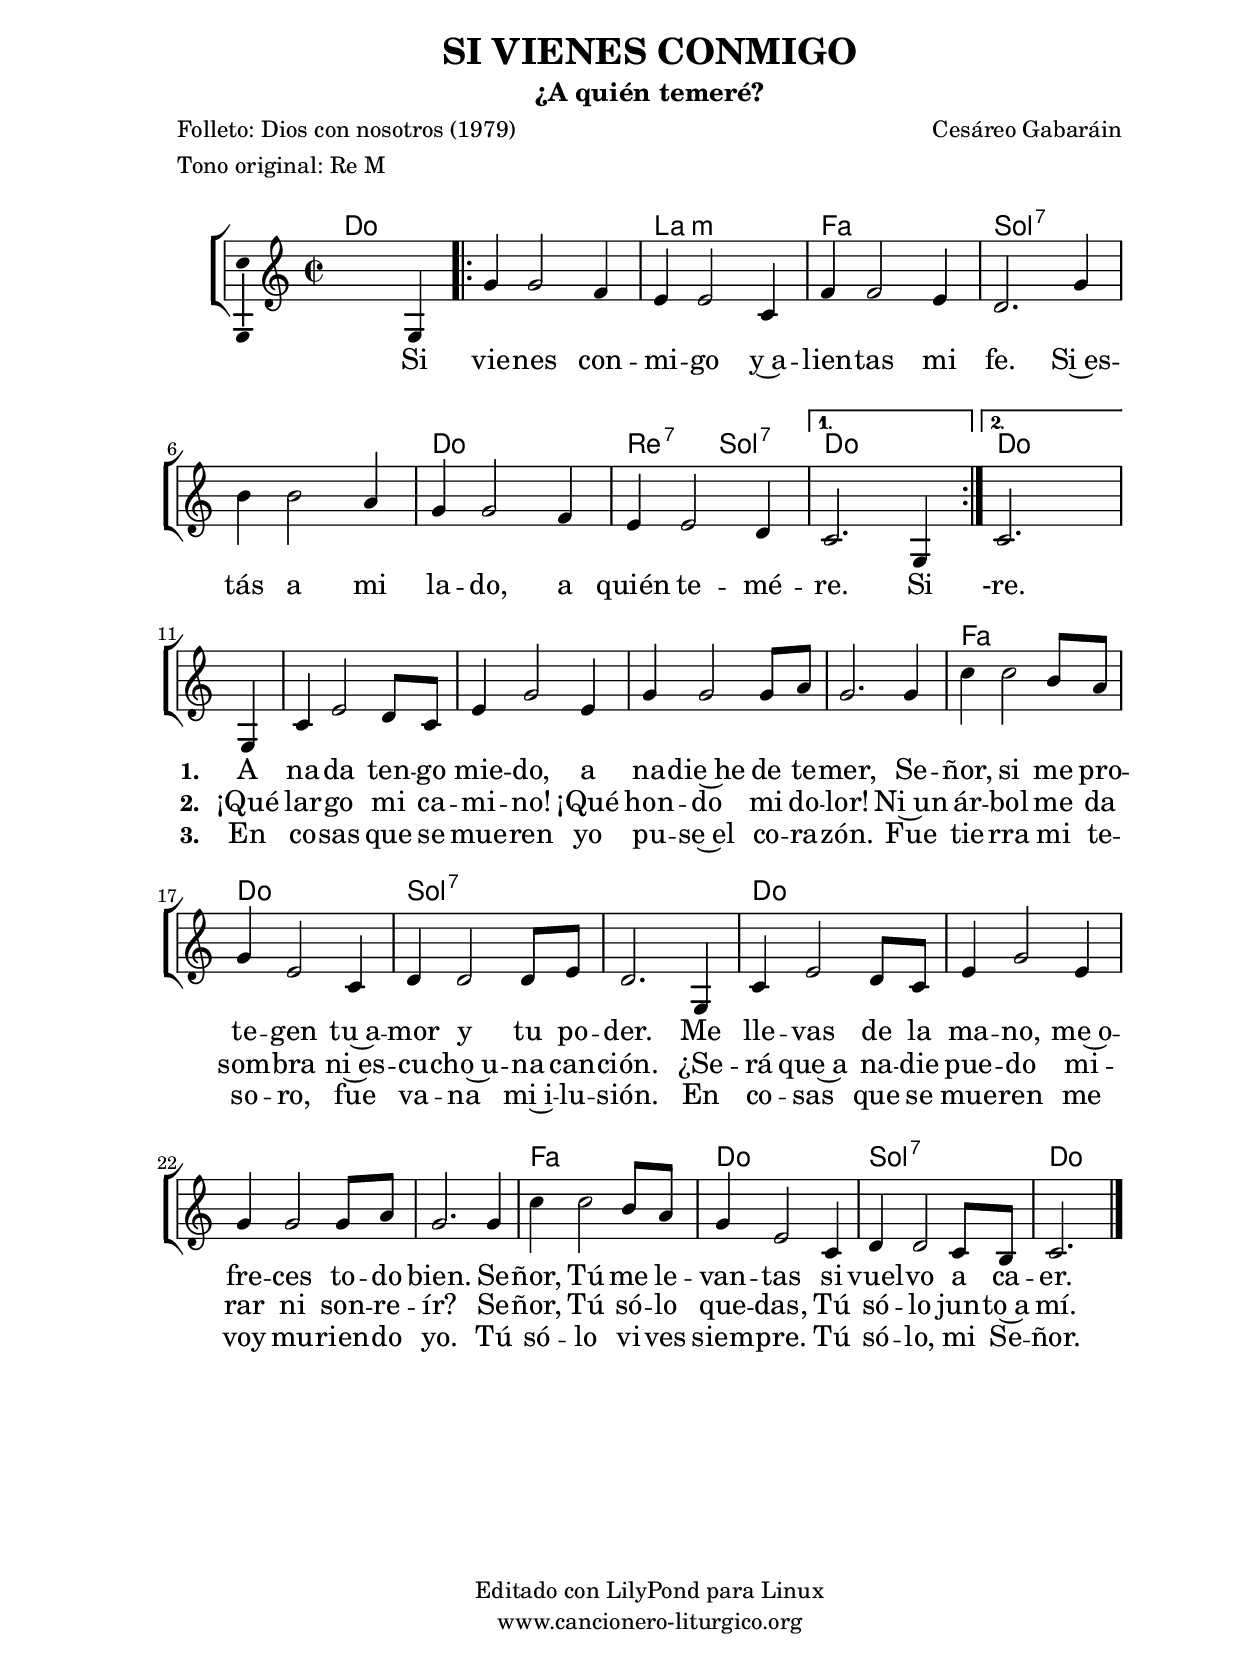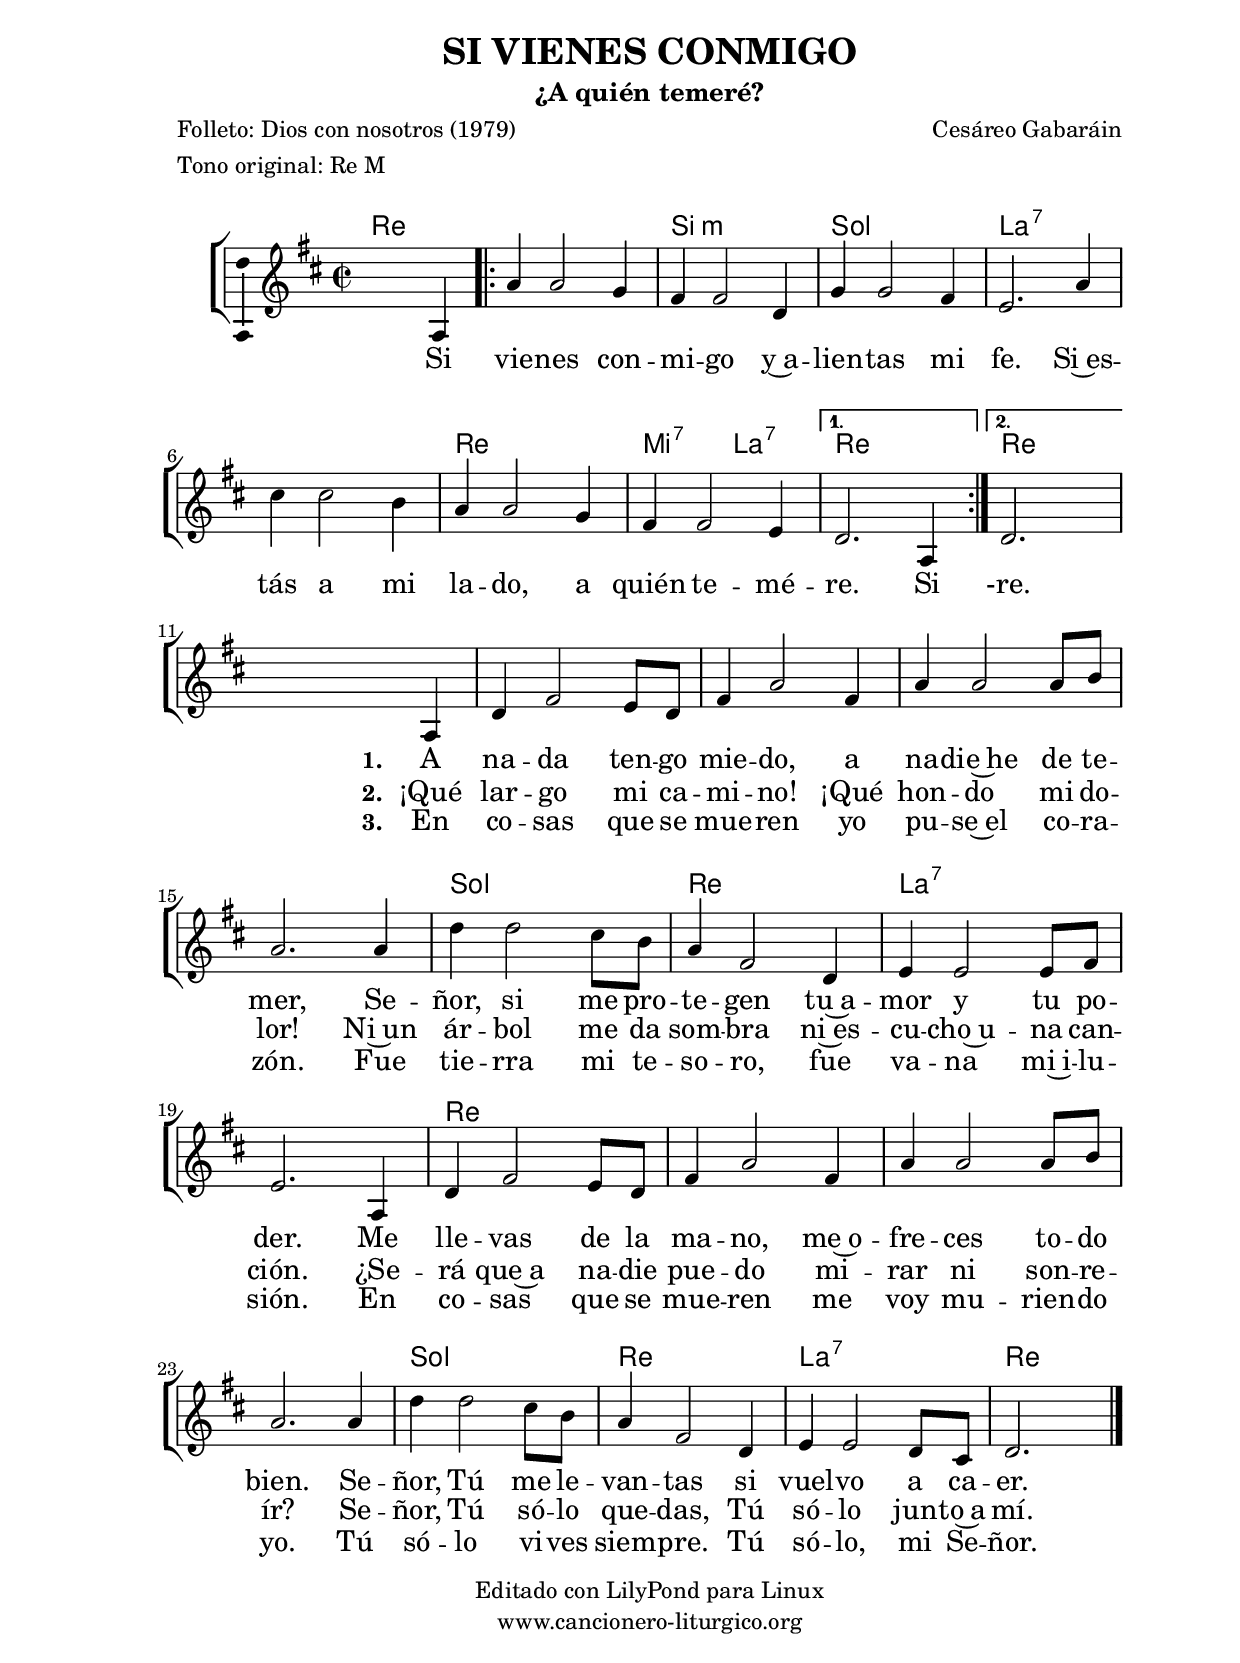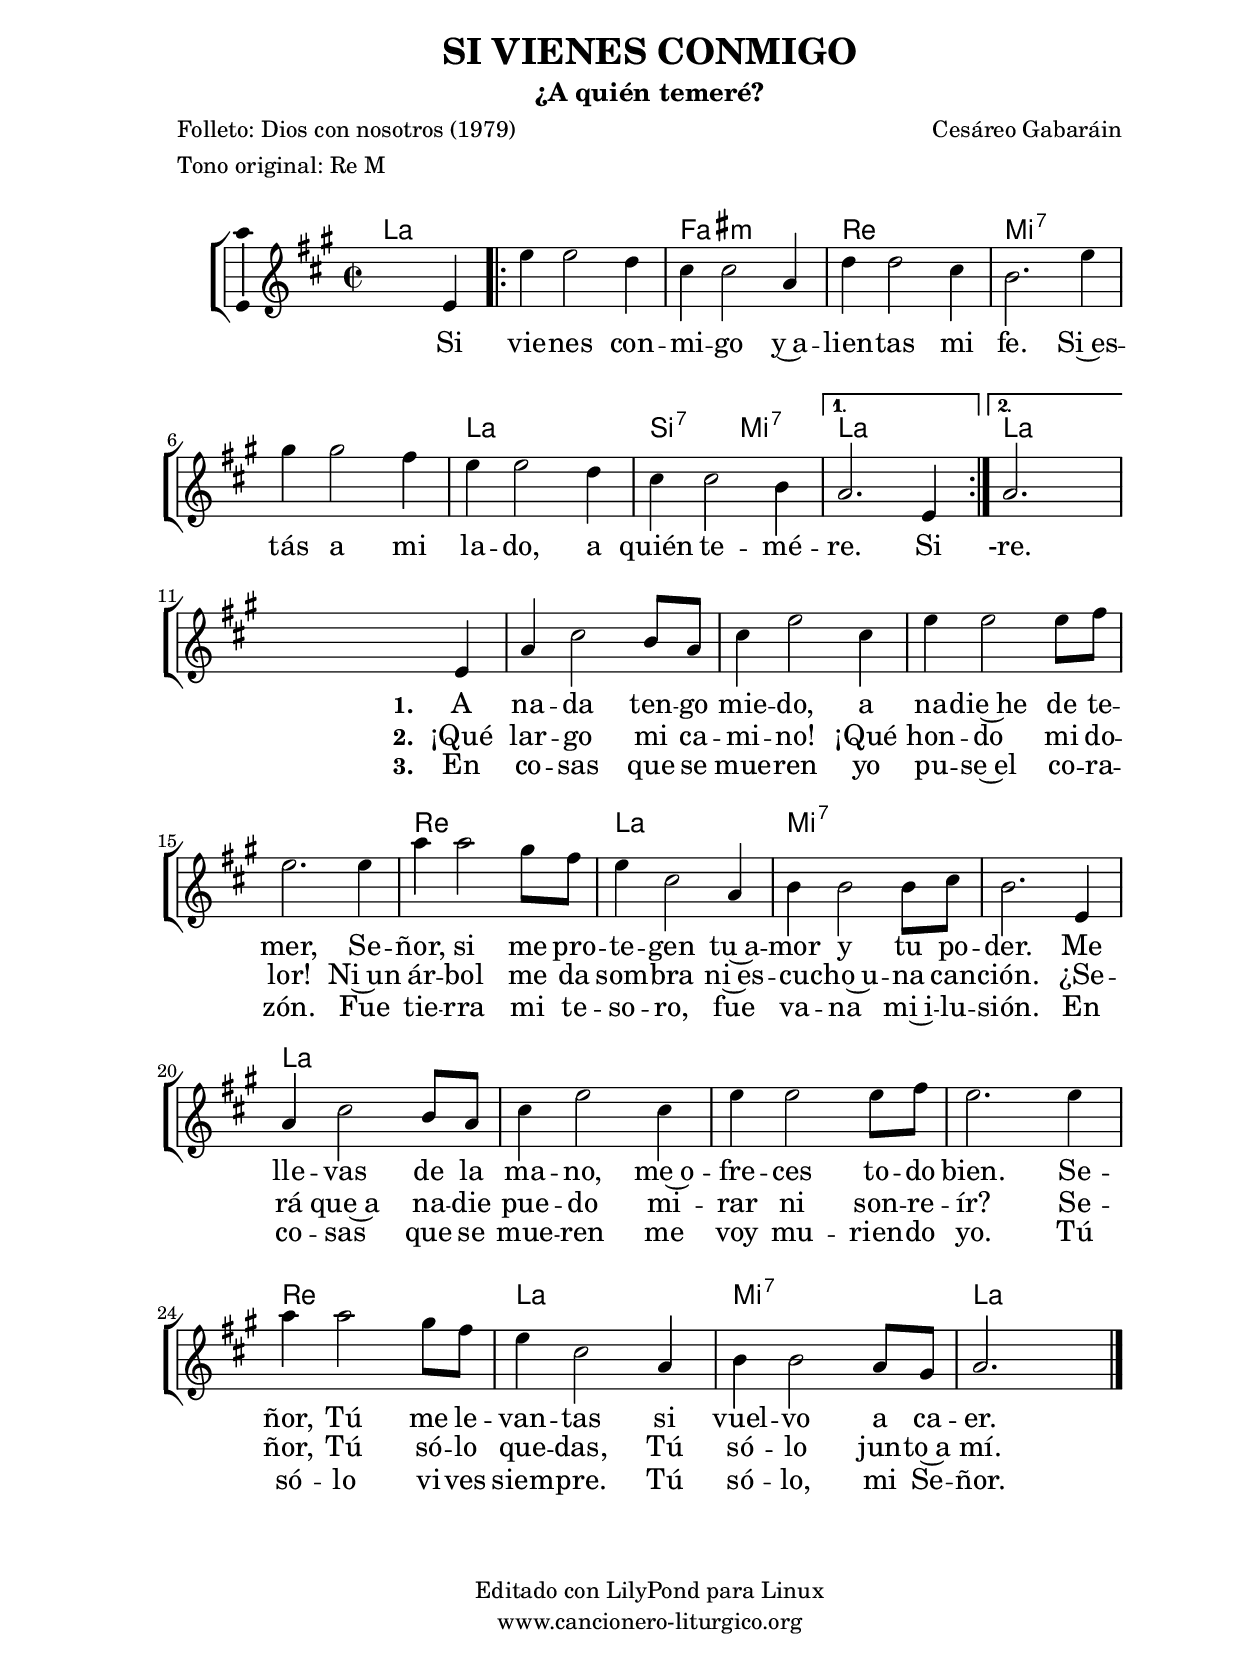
%
%para convertir .midi en .wav:
%timidity filename.midi -Ow -o finename.wav
%
%
%Para convertir de .wav a .mp3:
%lame -h -m j filename.wav
%
%
%para escuchar el midi:
%timidity nombrefichero.midi
%


%versión de lilypond para la que se ha escrito esta partitura:
\version "2.16.0"

	%Tamaño papel
	#(set-default-paper-size "a4")
	%Tamaño partitura
	#(set-global-staff-size 20)
	%No responde al pulsar sobre una nota
	#(ly:set-option 'point-and-click #f)

%parámetros del encabezamiento:
\header {
	title = "SI VIENES CONMIGO"
	subtitle = "¿A quién temeré?"
	composer = "Cesáreo Gabaráin"
	poet = "Folleto: Dios con nosotros (1979)"
	meter = "Tono original: Re M"
	arranger = ""
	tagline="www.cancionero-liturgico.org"
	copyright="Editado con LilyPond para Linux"
	}

%parámetros asociados al papel:
\paper {
	oddHeaderMarkup = \markup {\fill-line { \on-the-fly #not-first-page \fromproperty #'header:title \on-the-fly #not-first-page \fromproperty #'header:composer }}
	evenHeaderMarkup = \markup {\fill-line { \fromproperty #'header:composer \fromproperty #'header:title }}
	#(set-paper-size "a4")
	print-page-number = ##f
	first-page-number = 1
	print-first-page-number = ##f
%	head-separation = 3.0 \cm
	top-margin = 2.0 \cm
	bottom-margin = 0.5\cm
%%%	bottom-margin = -2.5\cm
	left-margin = 3.0 \cm
	line-width = 16.0 \cm 
	indent = 8\mm
	interscoreline = 2.\mm
	between-system-space = 15\mm
%	para que las partituras no llenen la hoja:
	ragged-bottom = ##t
%	idem para la última hoja:
	ragged-last-bottom = ##f
%	para que las partituras llenen el ancho del papel:
	ragged-last = ##f
	after-title-space = 2.5 \cm
page-count=1
%system-count=8

	%Flexible Vertical Spacing
%	markup-markup-spacing =
%	#'((basic-distance . 15) (minimum-distance . 15) (padding . 3))
	markup-system-spacing =
	#'((basic-distance . 15) (minimum-distance . 15) (padding . 3))
	system-system-spacing =
	#'((basic-distance . 15) (minimum-distance . 15) (padding . 3))
	score-system-spacing =
	#'((basic-distance . 15) (minimum-distance . 15) (padding . 5))
%	top-system-spacing = % header
%	#'((basic-distance . 8) (minimum-distance . 0) (padding . 0))
%	top-markup-spacing =
%	#'((basic-distance . 20) (minimum-distance . 20) (padding . 0))
	last-bottom-spacing = % footer
	#'((basic-distance . 5) (minimum-distance . 5) (padding . 0))
%	score-markup-spacing =
%	#'((basic-distance . 16) (minimum-distance . 13) (padding . 0))

	}


%parámetros que afectan a toda la partitura:
global = {
	%clave de sol (G):
	\clef G
	%armadura:
	\transpose d c
	\key d \major
	\tempo 4=200
	\set Score.tempoHideNote = ##t
	}


acordes = {
	\italianChords
	\chordmode {
	\transpose d c
{

d1
\repeat volta 2 {
d b:m g a:7 s d e2:7 a2:7
}

\alternative {
{
d1
}
{
d1
}
}

s1
d s s s g d a:7 s d s s s g d a:7 d

	}
	}
}

melodia = 
	\transpose d c
{
	\relative c'{
	\time 2/2

s2. a4

\repeat volta 2 {
a'4 a2 g4
fis4 fis2 d4
g4 g2 fis4
e2. a4
cis4 cis2 b4
a4 a2 g4
fis4 fis2 e4
}

\alternative{
{
d2. a4
}
{
d2. s4
}
}

%\bar ""
\break

s2 s4 a4
d4 fis2 e8 d
fis4 a2 fis4
a4 a2 a8 b
a2. a4
d4 d2 cis8 b
a4 fis2
d4
e4 e2 e8 fis
e2. a,4
d4 fis2 e8 d
fis4 a2 fis4
a4 a2 a8 b
a2. a4
d4 d2 cis8 b
a4 fis2
d4
e4 e2 d8 cis
d2. s4

\bar "|."
	}
	}


texto = \lyricmode {
Si vie -- nes con -- mi -- go y~a -- lien -- tas mi fe.
Si~es -- tás a mi la -- do,
a quién te -- mé -- re.
Si -re.

\set stanza =#"1. " A na -- da ten -- go mie -- do,
a na -- die~he de te -- mer,
Se -- ñor, si me pro -- te -- gen
tu~a -- mor y tu po -- der.
Me lle -- vas de la ma -- no,
me~o -- fre -- ces to -- do bien.
Se -- ñor, Tú me le -- van -- tas
si vuel -- vo a ca -- er.

	}


textodos = \lyricmode {
\skip1 \skip1 \skip1 \skip1 \skip1 \skip1
\skip1 \skip1 \skip1 \skip1 \skip1 \skip1
\skip1 \skip1 \skip1 \skip1 \skip1 \skip1
\skip1 \skip1 \skip1 \skip1 \skip1 \skip1
\set stanza =#"2. " ¡Qué lar -- go mi ca -- mi -- no!
¡Qué hon -- do mi do -- lor!
Ni~un ár -- bol me da som -- bra
ni~es -- cu -- cho~u -- na can -- ción.
¿Se -- rá que~a na -- die pue -- do
mi -- rar ni son -- re -- ír?
Se -- ñor, Tú só -- lo que -- das,
Tú só -- lo jun -- to~a mí.

	}

textotres = \lyricmode {
\skip1 \skip1 \skip1 \skip1 \skip1 \skip1
\skip1 \skip1 \skip1 \skip1 \skip1 \skip1
\skip1 \skip1 \skip1 \skip1 \skip1 \skip1
\skip1 \skip1 \skip1 \skip1 \skip1 \skip1
\set stanza =#"3. " En co -- sas que se mue -- ren
yo pu -- se~el co -- ra -- zón.
Fue tie -- rra mi te -- so -- ro,
fue va -- na mi~i -- lu -- sión.
En co -- sas que se mue -- ren
me voy mu -- rien -- do yo.
Tú só -- lo vi -- ves siem -- pre.
Tú só -- lo, mi Se -- ñor.

	}

acordesStaff = \context ChordNames = acordesStaff <<
	\set chordChanges = ##t
	\acordes
	>>


vozStaff = \context Voice = vozStaff
\with {\consists "Ambitus_engraver"}
<<
%	\set Staff.instrumentName = ""
%	\set Staff.shortInstrumentName = ""
%	\set Staff.midiInstrument = #"clarinet"
%	\set Staff.midiInstrument = #"cello"
%	\set Staff.midiInstrument = #"flute"
	\set Staff.midiInstrument = #"electric guitar (jazz)"
%	\set Staff.midiInstrument = #"english horn"
%	\set Staff.midiInstrument = #"violin"
%	\set Staff.midiInstrument = #"glockenspiel"
	\set Staff.midiMinimumVolume = #0.7
	\set Staff.midiMaximumVolume = #0.9
	\global
	\melodia
	>>

textoStaff = \context Lyrics = textoStaff <<
	\lyricsto vozStaff \texto
	>>

textodosStaff = \context Lyrics = textodosStaff <<
	\lyricsto vozStaff \textodos
	>>

textotresStaff = \context Lyrics = textotresStaff <<
	\lyricsto vozStaff \textotres
	>>

\book {
	\score {
		\context ChoirStaff {
			\override StaffGroup.SystemStartBracket #'collapse-height = #1
			\override Score.SystemStartBar #'collapse-height = #1
			<<
			\acordesStaff
			\vozStaff
			\textoStaff
			\textodosStaff
			\textotresStaff
			>>
			}
		\layout {
	 		\context {
				\Lyrics
				\override LyricText #'font-size = #2
				}
	 		 \context {
				\Score
				\override StaffSymbol #'staff-space = #(magstep +3)
				}
			}
		}
	\score {
		\unfoldRepeats
		\context ChoirStaff {
			<<
			\acordesStaff
			\vozStaff
			>>
			}
		\midi {
	 		\context {
	 			\Score
				tempoWholesPerMinute = #(ly:make-moment 70 4)
				}
			}
		}
	}



#(define output-suffix "C")
\book {
	\score {
		\context ChoirStaff {
			\override StaffGroup.SystemStartBracket #'collapse-height = #1
			\override Score.SystemStartBar #'collapse-height = #1
\transpose c d
			<<
			\acordesStaff
			\vozStaff
			\textoStaff
			\textodosStaff
			\textotresStaff
			>>
			}
		\layout {
	    		\context {
				\Lyrics
				\override LyricText #'font-size = #2
				}
	   		 \context {
				\Score
				\override StaffSymbol #'staff-space = #(magstep +3)
				}
			}
		}
	}

#(define output-suffix "S")
\book {
	\score {
		\context ChoirStaff {
			\override StaffGroup.SystemStartBracket #'collapse-height = #1
			\override Score.SystemStartBar #'collapse-height = #1
\transpose c a
			<<
			\acordesStaff
			\vozStaff
			\textoStaff
			\textodosStaff
			\textotresStaff
			>>
			}
		\layout {
	    		\context {
				\Lyrics
				\override LyricText #'font-size = #2
				}
	   		 \context {
				\Score
				\override StaffSymbol #'staff-space = #(magstep +3)
				}
			}
		}
	}


